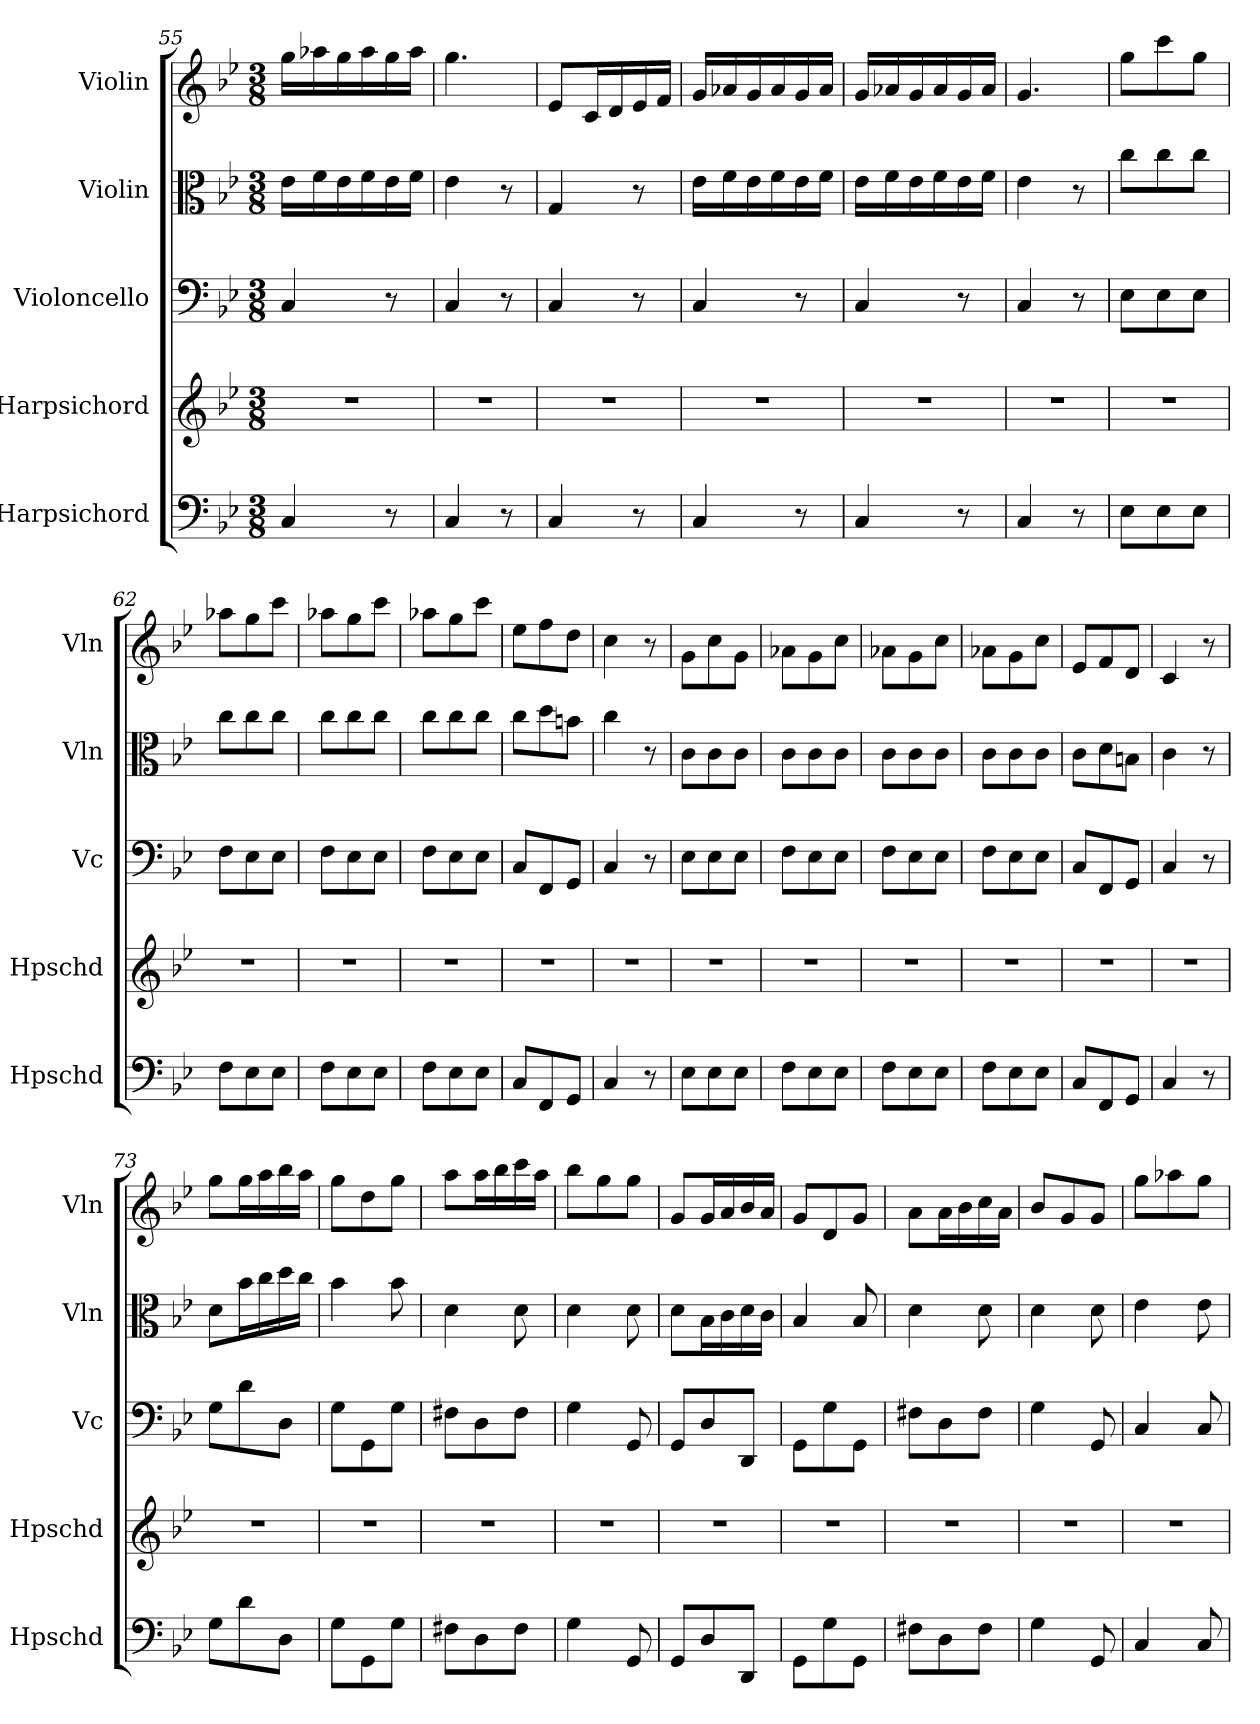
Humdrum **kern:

**kern	**kern	**kern	**kern	**kern
*part5	*part4	*part3	*part2	*part1
*staff5	*staff4	*staff3	*staff2	*staff1
*I"Harpsichord	*I"Harpsichord	*I"Violoncello	*I"Violin	*I"Violin
*I'Hpschd	*I'Hpschd	*I'Vc	*I'Vln	*I'Vln
*clefF4	*clefG2	*clefF4	*clefC3	*clefG2
*k[b-e-]	*k[b-e-]	*k[b-e-]	*k[b-e-]	*k[b-e-]
*M3/8	*M3/8	*M3/8	*M3/8	*M3/8
=55	=55	=55	=55	=55
4C/	4.r	4C/	16e-\LL	16gg\LL
.	.	.	16f\	16aa-X\
.	.	.	16e-\	16gg\
.	.	.	16f\	16aa-\
8r	.	8r	16e-\	16gg\
.	.	.	16f\JJ	16aa-\JJ
=56	=56	=56	=56	=56
4C/	4.r	4C/	4e-\	4.gg\
8r	.	8r	8r	.
=57	=57	=57	=57	=57
4C/	4.r	4C/	4G/	8e-/L
.	.	.	.	16c/L
.	.	.	.	16d/
8r	.	8r	8r	16e-/
.	.	.	.	16f/JJ
=58	=58	=58	=58	=58
4C/	4.r	4C/	16e-\LL	16g/LL
.	.	.	16f\	16a-X/
.	.	.	16e-\	16g/
.	.	.	16f\	16a-/
8r	.	8r	16e-\	16g/
.	.	.	16f\JJ	16a-/JJ
=59	=59	=59	=59	=59
4C/	4.r	4C/	16e-\LL	16g/LL
.	.	.	16f\	16a-X/
.	.	.	16e-\	16g/
.	.	.	16f\	16a-/
8r	.	8r	16e-\	16g/
.	.	.	16f\JJ	16a-/JJ
=60	=60	=60	=60	=60
4C/	4.r	4C/	4e-\	4.g/
8r	.	8r	8r	.
=61	=61	=61	=61	=61
8E-\L	4.r	8E-\L	8cc\L	8gg\L
8E-\	.	8E-\	8cc\	8ccc\
8E-\J	.	8E-\J	8cc\J	8gg\J
=62	=62	=62	=62	=62
8F\L	4.r	8F\L	8cc\L	8aa-X\L
8E-\	.	8E-\	8cc\	8gg\
8E-\J	.	8E-\J	8cc\J	8ccc\J
=63	=63	=63	=63	=63
8F\L	4.r	8F\L	8cc\L	8aa-X\L
8E-\	.	8E-\	8cc\	8gg\
8E-\J	.	8E-\J	8cc\J	8ccc\J
=64	=64	=64	=64	=64
8F\L	4.r	8F\L	8cc\L	8aa-X\L
8E-\	.	8E-\	8cc\	8gg\
8E-\J	.	8E-\J	8cc\J	8ccc\J
=65	=65	=65	=65	=65
8C/L	4.r	8C/L	8cc\L	8ee-\L
8FF/	.	8FF/	8dd\	8ff\
8GG/J	.	8GG/J	8bn\J	8dd\J
=66	=66	=66	=66	=66
4C/	4.r	4C/	4cc\	4cc\
8r	.	8r	8r	8r
=67	=67	=67	=67	=67
8E-\L	4.r	8E-\L	8c\L	8g\L
8E-\	.	8E-\	8c\	8cc\
8E-\J	.	8E-\J	8c\J	8g\J
=68	=68	=68	=68	=68
8F\L	4.r	8F\L	8c\L	8a-X\L
8E-\	.	8E-\	8c\	8g\
8E-\J	.	8E-\J	8c\J	8cc\J
=69	=69	=69	=69	=69
8F\L	4.r	8F\L	8c\L	8a-X\L
8E-\	.	8E-\	8c\	8g\
8E-\J	.	8E-\J	8c\J	8cc\J
=70	=70	=70	=70	=70
8F\L	4.r	8F\L	8c\L	8a-X\L
8E-\	.	8E-\	8c\	8g\
8E-\J	.	8E-\J	8c\J	8cc\J
=71	=71	=71	=71	=71
8C/L	4.r	8C/L	8c\L	8e-/L
8FF/	.	8FF/	8d\	8f/
8GG/J	.	8GG/J	8Bn\J	8d/J
=72	=72	=72	=72	=72
4C/	4.r	4C/	4c\	4c/
8r	.	8r	8r	8r
=73	=73	=73	=73	=73
8G\L	4.r	8G\L	8d\L	8gg\L
8d\	.	8d\	16b-\L	16gg\L
.	.	.	16cc\	16aa\
8D\J	.	8D\J	16dd\	16bb-\
.	.	.	16cc\JJ	16aa\JJ
=74	=74	=74	=74	=74
8G\L	4.r	8G\L	4b-\	8gg\L
8GG\	.	8GG\	.	8dd\
8G\J	.	8G\J	8b-\	8gg\J
=75	=75	=75	=75	=75
8F#X\L	4.r	8F#X\L	4d\	8aa\L
8D\	.	8D\	.	16aa\L
.	.	.	.	16bb-\
8F#\J	.	8F#\J	8d\	16ccc\
.	.	.	.	16aa\JJ
=76	=76	=76	=76	=76
4G\	4.r	4G\	4d\	8bb-\L
.	.	.	.	8gg\
8GG/	.	8GG/	8d\	8gg\J
=77	=77	=77	=77	=77
8GG/L	4.r	8GG/L	8d\L	8g/L
8D/	.	8D/	16B-\L	16g/L
.	.	.	16c\	16a/
8DD/J	.	8DD/J	16d\	16b-/
.	.	.	16c\JJ	16a/JJ
=78	=78	=78	=78	=78
8GG\L	4.r	8GG\L	4B-/	8g/L
8G\	.	8G\	.	8d/
8GG\J	.	8GG\J	8B-/	8g/J
=79	=79	=79	=79	=79
8F#X\L	4.r	8F#X\L	4d\	8a\L
8D\	.	8D\	.	16a\L
.	.	.	.	16b-\
8F#\J	.	8F#\J	8d\	16cc\
.	.	.	.	16a\JJ
=80	=80	=80	=80	=80
4G\	4.r	4G\	4d\	8b-/L
.	.	.	.	8g/
8GG/	.	8GG/	8d\	8g/J
=81	=81	=81	=81	=81
4C/	4.r	4C/	4e-\	8gg\L
.	.	.	.	8aa-X\
8C/	.	8C/	8e-\	8gg\J
=	=	=	=	=
*-	*-	*-	*-	*-
